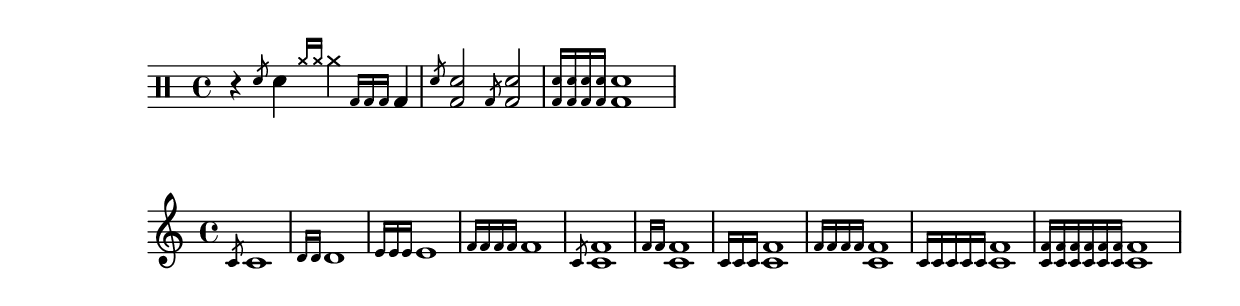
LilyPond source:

%% http://lsr.di.unimi.it/LSR/Item?id=566

%% http://lsr.dsi.unimi.it/LSR/Search?q=Flams%2C+drags+and+ruffs
%% rewrote by Harm : http://lilypond.1069038.n5.nabble.com/flam-snippet-not-working-td149310.html

#(define (grace-from-main-note chord? lngth music)
  (let* ((mus (if (music-is-of-type? music 'event-chord)
                  (first (ly:music-property music 'elements))
                  music))
         (note (map-some-music
                  (lambda (m)
                    (and (ly:duration? (ly:music-property m 'duration))
                         (begin
                           (set! (ly:music-property m 'duration)
                                 (ly:make-duration (if (> lngth 1) 4 3) 0 1 1))
                           m)))
                  (ly:music-deep-copy (if chord? music mus))))
         (next-note (ly:music-deep-copy note))
         (last-note (ly:music-deep-copy note))
         (m-list
           (flatten-list
             (list note
                   (make-list (max 0 (- lngth 2)) next-note)
                   last-note))))

  (cond ((= lngth 1 )
           note)
        ((> lngth 1)
           (list-set!  m-list 0
             (begin
                (ly:music-set-property!
                    note
                    'articulations
                    (list (make-music
                           'BeamEvent
                           'span-direction -1)))
                 note))
           (list-set!  m-list (- lngth 1)
             (begin
                (ly:music-set-property!
                    last-note
                    'articulations
                    (list (make-music
                           'BeamEvent
                           'span-direction 1)))
                last-note))
            (make-music 'SequentialMusic 'elements m-list)))))


flam =
#(define-music-function (parser location note) (ly:music?)
  "Return { \\slashedGrace { note8 } note }.
  If @var{note} is a chord the first written note of it is used.
  "
  #{
    \slashedGrace {  $(grace-from-main-note #f 1 note) }
    $note
  #})

drag =
#(define-music-function (parser location note) (ly:music?)
  "Return { \\slashedGrace { note16[  note16] } note }.
  If @var{note} is a chord the first written note of it is used."
  #{
    \slashedGrace {  $(grace-from-main-note #f 2 note) }
    $note
  #})

ruff =
#(define-music-function (parser location note) (ly:music?)
  "Return { \\slashedGrace { note16[ note16 note16] } note }.
  If @var{note} is a chord the first written note of it is used."
  #{
    \slashedGrace {  $(grace-from-main-note #f 3 note) }
    $note
  #})

grace-repeat =
#(define-music-function (parser location chord-repeat? how-much note)
  ((boolean? #f) integer? ly:music?)
  "Return @var{note} preceded by repeated and beamed grace-notes. The number of
  grace-notes is specified by @var{how-much}.
  If @var{note} is a chord the first written note of it is used.
  If @var{chord-repeat?} is specified the whole chord is repeated during
  @code{GraceMusic}"
  #{
    \slashedGrace {  $(grace-from-main-note chord-repeat? how-much note) }
    $note
  #})


\new DrumStaff {
  \new DrumVoice \drummode {
    r4 \flam sn4 \drag cymr4 \ruff bd4
    \flam <sn bd>2 \flam <bd sn>2
    \grace-repeat ##t #4 <bd sn>1
  }
}

\new Staff
\relative c' {
    \flam c \drag d \ruff e \grace-repeat #4 f
    \flam <c f>
    \drag <f c>
    \ruff <c f>
    \grace-repeat  #4 <f c>
    \grace-repeat  #5 <c f>
    \grace-repeat ##t #6 <f c>
} 